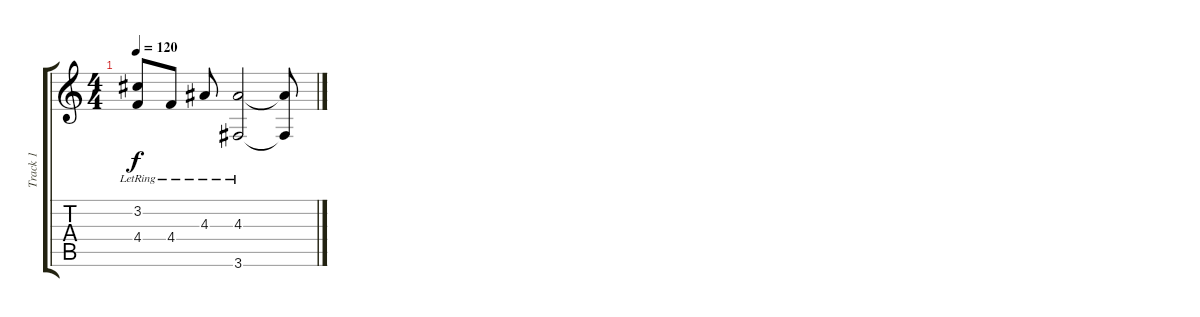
\track ("Track 1" "Track 1") {instrument acousticguitarsteel}
\staff {score tabs}
\tuning (Eb4 Bb3 Gb3 Db3 Ab2 Eb2) {hide}
\ts (4 4)
\tempo 120
\clef g2
\ks c
(3.2{lr} 4.4{lr}).8{dy f} 4.4{lr}.8 4.3{lr}.8 (4.3{lr} 3.6{lr}).2 (4.3{t} 3.6{t}).8
